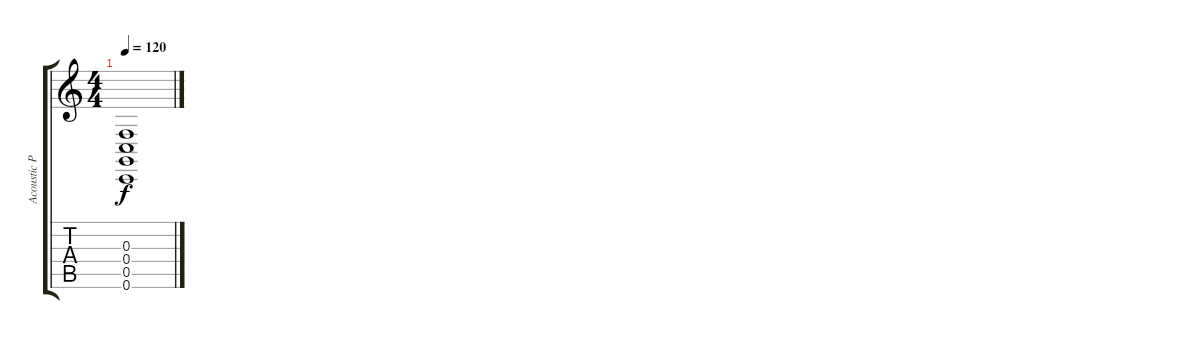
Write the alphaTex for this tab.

\track ("Acoustic Piano" "Acoustic P") {instrument acousticgrandpiano}
\staff {score tabs}
\tuning (D4 A3 F3 C3 G2 C2) {hide}
\ts (4 4)
\tempo 120
\clef g2
\ks c
(0.3 0.4 0.5 0.6).1{dy f instrument timpani}
